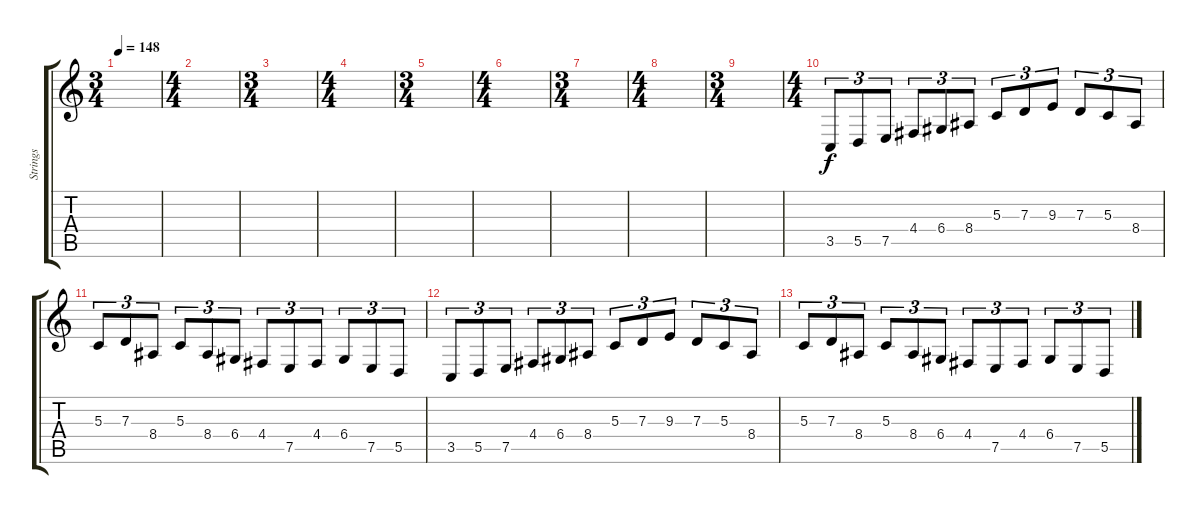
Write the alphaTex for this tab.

\track ("Strings" "Strings") {instrument stringensemble1}
\staff {score tabs}
\tuning (E4 B3 G3 D3 A2 E2) {hide}
\ts (3 4)
\tempo 148
\clef g2
\ks c
|
\ts (4 4)
|
\ts (3 4)
|
\ts (4 4)
|
\ts (3 4)
|
\ts (4 4)
|
\ts (3 4)
|
\ts (4 4)
|
\ts (3 4)
|
\ts (4 4)
3.5.8{tu (3 2) dy f} 5.5.8{tu (3 2)} 7.5.8{tu (3 2)} 4.4.8{tu (3 2)} 6.4.8{tu (3 2)} 8.4.8{tu (3 2)} 5.3.8{tu (3 2)} 7.3.8{tu (3 2)} 9.3.8{tu (3 2)} 7.3.8{tu (3 2)} 5.3.8{tu (3 2)} 8.4.8{tu (3 2)} |
5.3.8{tu (3 2)} 7.3.8{tu (3 2)} 8.4.8{tu (3 2)} 5.3.8{tu (3 2)} 8.4.8{tu (3 2)} 6.4.8{tu (3 2)} 4.4.8{tu (3 2)} 7.5.8{tu (3 2)} 4.4.8{tu (3 2)} 6.4.8{tu (3 2)} 7.5.8{tu (3 2)} 5.5.8{tu (3 2)} |
3.5.8{tu (3 2)} 5.5.8{tu (3 2)} 7.5.8{tu (3 2)} 4.4.8{tu (3 2)} 6.4.8{tu (3 2)} 8.4.8{tu (3 2)} 5.3.8{tu (3 2)} 7.3.8{tu (3 2)} 9.3.8{tu (3 2)} 7.3.8{tu (3 2)} 5.3.8{tu (3 2)} 8.4.8{tu (3 2)} |
5.3.8{tu (3 2)} 7.3.8{tu (3 2)} 8.4.8{tu (3 2)} 5.3.8{tu (3 2)} 8.4.8{tu (3 2)} 6.4.8{tu (3 2)} 4.4.8{tu (3 2)} 7.5.8{tu (3 2)} 4.4.8{tu (3 2)} 6.4.8{tu (3 2)} 7.5.8{tu (3 2)} 5.5.8{tu (3 2)}
